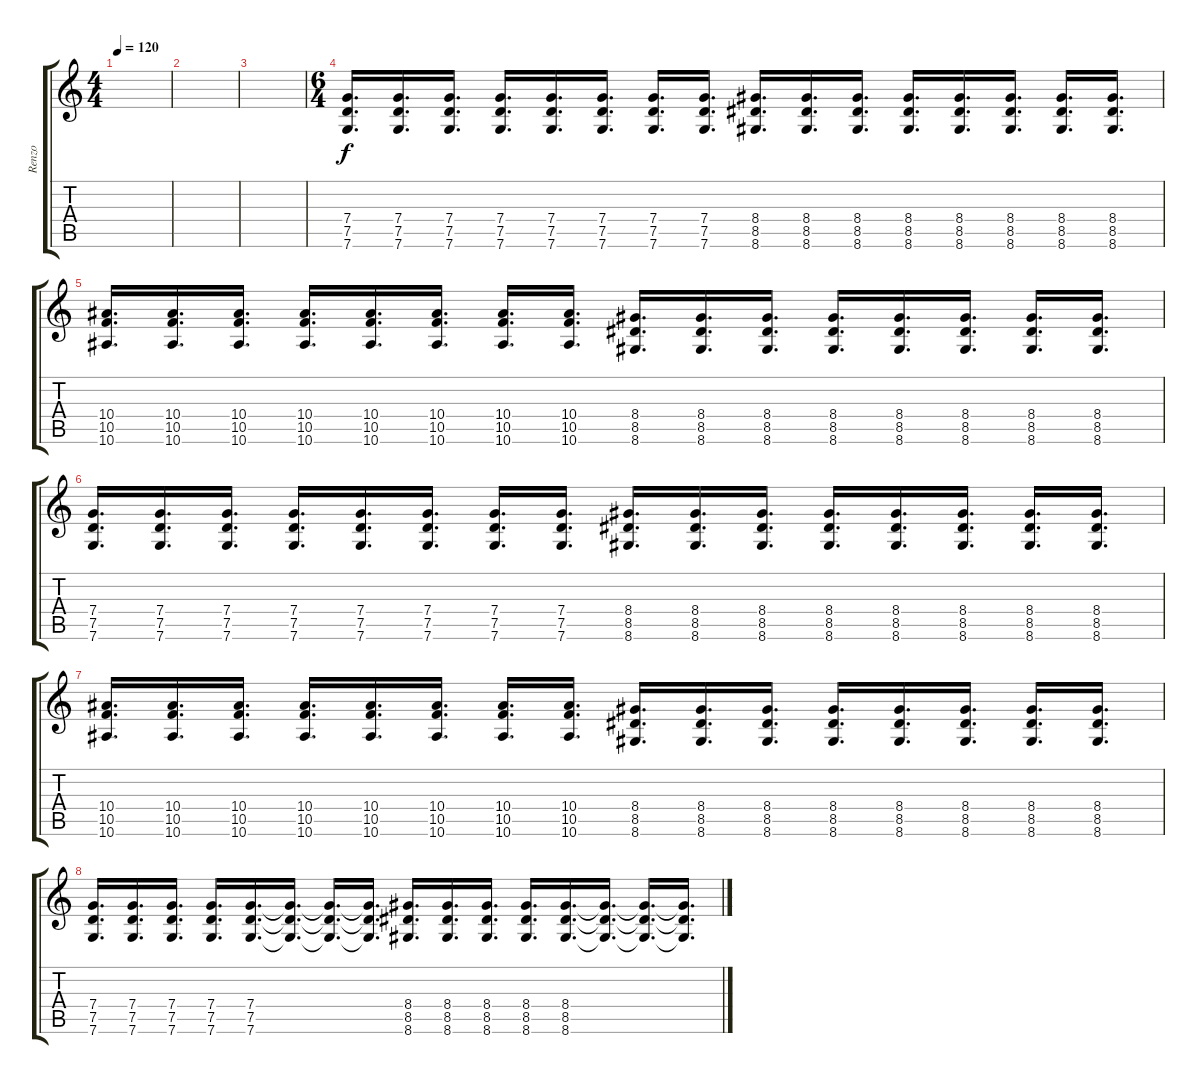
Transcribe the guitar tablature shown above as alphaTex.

\track ("Renzo" "Renzo") {instrument overdrivenguitar}
\staff {score tabs}
\tuning (D4 A3 F3 C3 G2 C2) {hide}
\ts (4 4)
\tempo 120
\clef g2
\ks c
|
|
|
\ts (6 4)
(7.4 7.5 7.6).16{d} (7.4 7.5 7.6).16{d} (7.4 7.5 7.6).16{d} (7.4 7.5 7.6).16{d} (7.4 7.5 7.6).16{d} (7.4 7.5 7.6).16{d} (7.4 7.5 7.6).16{d} (7.4 7.5 7.6).16{d} (8.4 8.5 8.6).16{d} (8.4 8.5 8.6).16{d} (8.4 8.5 8.6).16{d} (8.4 8.5 8.6).16{d} (8.4 8.5 8.6).16{d} (8.4 8.5 8.6).16{d} (8.4 8.5 8.6).16{d} (8.4 8.5 8.6).16{d} |
(10.4 10.5 10.6).16{d} (10.4 10.5 10.6).16{d} (10.4 10.5 10.6).16{d} (10.4 10.5 10.6).16{d} (10.4 10.5 10.6).16{d} (10.4 10.5 10.6).16{d} (10.4 10.5 10.6).16{d} (10.4 10.5 10.6).16{d} (8.4 8.5 8.6).16{d} (8.4 8.5 8.6).16{d} (8.4 8.5 8.6).16{d} (8.4 8.5 8.6).16{d} (8.4 8.5 8.6).16{d} (8.4 8.5 8.6).16{d} (8.4 8.5 8.6).16{d} (8.4 8.5 8.6).16{d} |
(7.4 7.5 7.6).16{d} (7.4 7.5 7.6).16{d} (7.4 7.5 7.6).16{d} (7.4 7.5 7.6).16{d} (7.4 7.5 7.6).16{d} (7.4 7.5 7.6).16{d} (7.4 7.5 7.6).16{d} (7.4 7.5 7.6).16{d} (8.4 8.5 8.6).16{d} (8.4 8.5 8.6).16{d} (8.4 8.5 8.6).16{d} (8.4 8.5 8.6).16{d} (8.4 8.5 8.6).16{d} (8.4 8.5 8.6).16{d} (8.4 8.5 8.6).16{d} (8.4 8.5 8.6).16{d} |
(10.4 10.5 10.6).16{d} (10.4 10.5 10.6).16{d} (10.4 10.5 10.6).16{d} (10.4 10.5 10.6).16{d} (10.4 10.5 10.6).16{d} (10.4 10.5 10.6).16{d} (10.4 10.5 10.6).16{d} (10.4 10.5 10.6).16{d} (8.4 8.5 8.6).16{d} (8.4 8.5 8.6).16{d} (8.4 8.5 8.6).16{d} (8.4 8.5 8.6).16{d} (8.4 8.5 8.6).16{d} (8.4 8.5 8.6).16{d} (8.4 8.5 8.6).16{d} (8.4 8.5 8.6).16{d} |
(7.4 7.5 7.6).16{d} (7.4 7.5 7.6).16{d} (7.4 7.5 7.6).16{d} (7.4 7.5 7.6).16{d} (7.4 7.5 7.6).16{d} (7.4{t} 7.5{t} 7.6{t}).16{d} (7.4{t} 7.5{t} 7.6{t}).16{d} (7.4{t} 7.5{t} 7.6{t}).16{d} (8.4 8.5 8.6).16{d} (8.4 8.5 8.6).16{d} (8.4 8.5 8.6).16{d} (8.4 8.5 8.6).16{d} (8.4 8.5 8.6).16{d} (8.4{t} 8.5{t} 8.6{t}).16{d} (8.4{t} 8.5{t} 8.6{t}).16{d} (8.4{t} 8.5{t} 8.6{t}).16{d}
